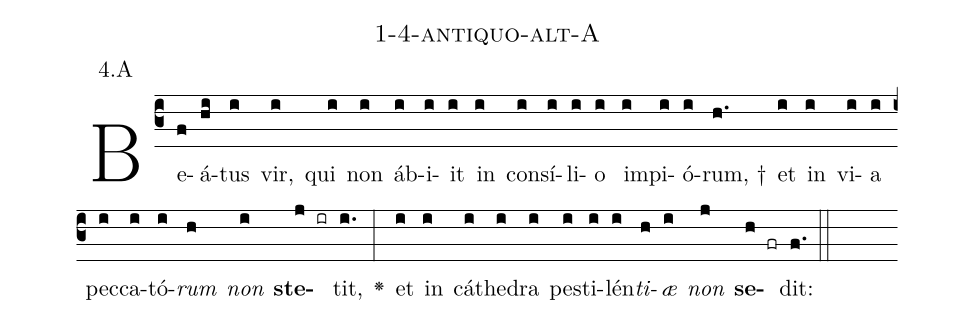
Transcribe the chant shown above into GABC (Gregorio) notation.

name: 1-4-antiquo-alt-A;
annotation: 4.A;
%%
(c3)Be(f)á(hi)tus(i) vir,(i) qui(i) non(i) áb(i)i(i)it(i) in(i) con(i)sí(i)li(i)o(i) im(i)pi(i)ó(i)rum, †(h.) et(i) in(i) vi(i)a(i) pec(i)ca(i)tó(i)<i>rum</i>(h) <i>non</i>(i) <b>ste</b>(j ir)tit,(i.) <v>\greheightstar</v>(:) et(i) in(i) cá(i)the(i)dra(i) pes(i)ti(i)lén(i)<i>ti</i>(h)<i>æ</i>(i) <i>non</i>(j) <b>se</b>(h fr)dit:(f.) (::)


%E(i) u(h) o(i) u(j) a(h) e.(f.) (::)
